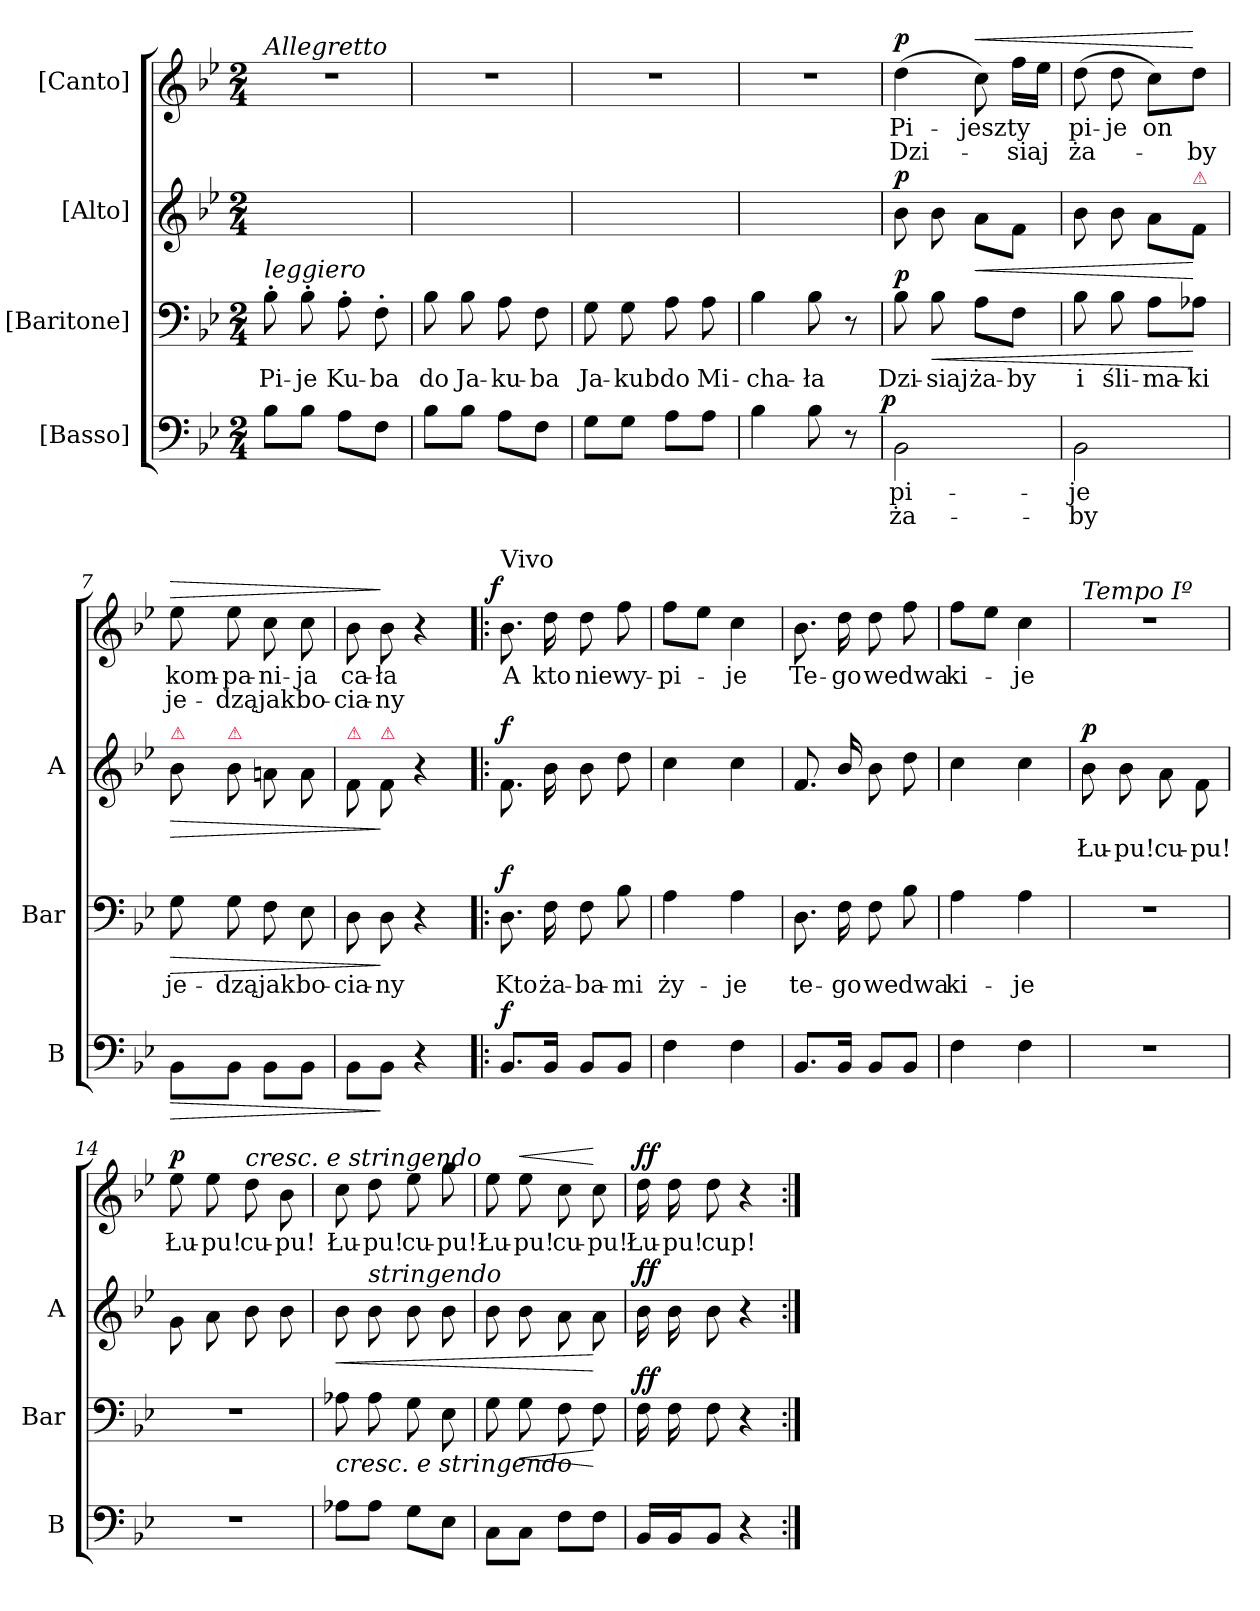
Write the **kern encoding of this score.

**kern	**text	**text	**dynam	**kern	**text	**dynam	**kern	**text	**dynam	**kern	**text	**text	**dynam
*part4	*part4	*part4	*part4	*part3	*part3	*part3	*part2	*part2	*part2	*part1	*part1	*part1	*part1
*staff4	*staff4	*staff4	*staff4	*staff3	*staff3	*staff3	*staff2	*staff2	*staff2	*staff1	*staff1	*staff1	*staff1
*I"[Basso]	*	*	*	*I"[Baritone]	*	*	*I"[Alto]	*	*	*I"[Canto]	*	*	*
*I'B	*	*	*	*I'Bar	*	*	*I'A	*	*	*	*	*	*
*clefF4	*	*	*	*clefF4	*	*	*clefG2	*	*	*clefG2	*	*	*
*k[b-e-]	*	*	*	*k[b-e-]	*	*	*k[b-e-]	*	*	*k[b-e-]	*	*	*
*B-:	*	*	*	*B-:	*	*	*B-:	*	*	*B-:	*	*	*
*M2/4	*	*	*	*M2/4	*	*	*M2/4	*	*	*M2/4	*	*	*
=1	=1	=1	=1	=1	=1	=1	=1	=1	=1	=1	=1	=1	=1
!	!	!	!	!	!	!	!	!	!	!LO:TX:a:i:t=Allegretto	!	!	!
!	!	!	!	!LO:TX:a:i:t=leggiero	!	!	!	!	!	!	!	!	!
8B-\L	.	.	.	8B-'\	Pi-	.	2ryy	.	.	2r	.	.	.
8B-\J	.	.	.	8B-'\	-je	.	.	.	.	.	.	.	.
8A\L	.	.	.	8A'\	Ku-	.	.	.	.	.	.	.	.
8F\J	.	.	.	8F'\	-ba	.	.	.	.	.	.	.	.
=2	=2	=2	=2	=2	=2	=2	=2	=2	=2	=2	=2	=2	=2
8B-\L	.	.	.	8B-\	do	.	2ryy	.	.	2r	.	.	.
8B-\J	.	.	.	8B-\	Ja-	.	.	.	.	.	.	.	.
8A\L	.	.	.	8A\	-ku-	.	.	.	.	.	.	.	.
8F\J	.	.	.	8F\	-ba	.	.	.	.	.	.	.	.
=3	=3	=3	=3	=3	=3	=3	=3	=3	=3	=3	=3	=3	=3
8G\L	.	.	.	8G\	Ja-	.	2ryy	.	.	2r	.	.	.
8G\J	.	.	.	8G\	-kub	.	.	.	.	.	.	.	.
8A\L	.	.	.	8A\	do	.	.	.	.	.	.	.	.
8A\J	.	.	.	8A\	Mi-	.	.	.	.	.	.	.	.
=4	=4	=4	=4	=4	=4	=4	=4	=4	=4	=4	=4	=4	=4
4B-\	.	.	.	4B-\	-cha-	.	2ryy	.	.	2r	.	.	.
8B-\	.	.	.	8B-\	-ła	.	.	.	.	.	.	.	.
8r	.	.	.	8r	.	.	.	.	.	.	.	.	.
=5	=5	=5	=5	=5	=5	=5	=5	=5	=5	=5	=5	=5	=5
!	!	!	!LO:DY:b:rj	!	!	!LO:DY:b	!	!	!LO:DY:b	!	!	!	!LO:DY:a
2BB-\	pi-	ża-	p	8B-\	Dzi-	p	8b-\	.	p	(4dd\	Pi-	Dzi-	p
!	!	!	!	!	!	!LO:HP:b	!	!	!	!	!	!	!
.	.	.	.	8B-\	-siaj	<	8b-\	.	.	.	.	.	.
!	!	!	!	!	!	!	!	!	!LO:HP:b	!	!	!	!LO:HP:a
.	.	.	.	8A\L	ża-	.	8a\L	.	<	8cc\)	-jesz	.	<
.	.	.	.	8F\J	-by	.	8f\J	.	.	16ff\LL	ty	-siaj	.
.	.	.	.	.	.	.	.	.	.	16ee-\JJ	.	.	.
=6	=6	=6	=6	=6	=6	=6	=6	=6	=6	=6	=6	=6	=6
2BB-\	-je	-by	.	8B-\	i	.	8b-\	.	.	(8dd\	pi-	ża-	.
.	.	.	.	8B-\	śli-	.	8b-\	.	.	8dd\	-je	.	.
.	.	.	.	8A\L	-ma-	.	8a\L	.	.	8cc\L)	on	.	.
!	!	!	!	!	!	!	!LO:TX:a:color=crimson:t=⚠	!	!	!	!	!	!
.	.	.	.	8A-X\J	-ki	[	8f\J	.	[	8dd\J	.	-by	[
=7	=7	=7	=7	=7	=7	=7	=7	=7	=7	=7	=7	=7	=7
!	!	!	!	!	!	!	!LO:TX:a:color=crimson:t=⚠	!	!	!	!	!	!
!	!	!	!LO:HP:b	!	!	!LO:HP:b	!	!	!LO:HP:b	!	!	!	!LO:HP:a
8BB-\L	.	.	>	8G\	je-	>	8b-\	.	>	8ee-\	kom-	je-	>
!	!	!	!	!	!	!	!LO:TX:a:color=crimson:t=⚠	!	!	!	!	!	!
8BB-\J	.	.	.	8G\	-dzą	.	8b-\	.	.	8ee-\	-pa-	-dzą	.
8BB-\L	.	.	.	8F\	jak	.	8an\	.	.	8cc\	-ni-	jak	.
8BB-\J	.	.	.	8E-\	bo-	.	8a\	.	.	8cc\	-ja	bo-	.
=8	=8	=8	=8	=8	=8	=8	=8	=8	=8	=8	=8	=8	=8
!	!	!	!	!	!	!	!LO:TX:a:color=crimson:t=⚠	!	!	!	!	!	!
8BB-\L	.	.	.	8D\	-cia-	.	8f\	.	.	8b-\	ca-	-cia-	.
!	!	!	!	!	!	!	!LO:TX:a:color=crimson:t=⚠	!	!	!	!	!	!
8BB-\J	.	.	]	8D\	-ny	]	8f\	.	]	8b-\	-ła	-ny	]
4r	.	.	.	4r	.	.	4r	.	.	4r	.	.	.
=9!|:	=9!|:	=9!|:	=9!|:	=9!|:	=9!|:	=9!|:	=9!|:	=9!|:	=9!|:	=9!|:	=9!|:	=9!|:	=9!|:
!	!	!	!	!	!	!	!	!	!	!LO:TX:a:t=Vivo	!	!	!
!	!	!	!LO:DY:b	!	!	!LO:DY:a	!	!	!LO:DY:b	!	!	!	!LO:DY:a:rj
8.BB-/L	.	.	f	8.D\	Kto	f	8.f\	.	f	8.b-\	A	.	f
16BB-/Jk	.	.	.	16F\	ża-	.	16b-\	.	.	16dd\	kto	.	.
8BB-/L	.	.	.	8F\	-ba-	.	8b-\	.	.	8dd\	nie	.	.
8BB-/J	.	.	.	8B-\	-mi	.	8dd\	.	.	8ff\	wy-	.	.
=10	=10	=10	=10	=10	=10	=10	=10	=10	=10	=10	=10	=10	=10
4F\	.	.	.	4A\	ży-	.	4cc\	.	.	8ff\L	-pi-	.	.
.	.	.	.	.	.	.	.	.	.	8ee-\J	.	.	.
4F\	.	.	.	4A\	-je	.	4cc\	.	.	4cc\	-je	.	.
=11	=11	=11	=11	=11	=11	=11	=11	=11	=11	=11	=11	=11	=11
8.BB-/L	.	.	.	8.D\	te-	.	8.f/	.	.	8.b-\	Te-	.	.
16BB-/Jk	.	.	.	16F\	-go	.	16b-/	.	.	16dd\	-go	.	.
8BB-/L	.	.	.	8F\	we	.	8b-\	.	.	8dd\	we	.	.
8BB-/J	.	.	.	8B-\	dwa	.	8dd\	.	.	8ff\	dwa	.	.
=12	=12	=12	=12	=12	=12	=12	=12	=12	=12	=12	=12	=12	=12
4F\	.	.	.	4A\	ki-	.	4cc\	.	.	8ff\L	ki-	.	.
.	.	.	.	.	.	.	.	.	.	8ee-\J	.	.	.
4F\	.	.	.	4A\	-je	.	4cc\	.	.	4cc\	-je	.	.
=13	=13	=13	=13	=13	=13	=13	=13	=13	=13	=13	=13	=13	=13
!	!	!	!	!	!	!	!	!	!	!LO:TX:a:i:t=Tempo Iº	!	!	!
!	!	!	!	!	!	!	!	!	!LO:DY:a	!	!	!	!
2r	.	.	.	2r	.	.	8b-\	Łu-	p	2r	.	.	.
.	.	.	.	.	.	.	8b-\	-pu!	.	.	.	.	.
.	.	.	.	.	.	.	8a\	cu-	.	.	.	.	.
.	.	.	.	.	.	.	8f\	-pu!	.	.	.	.	.
=14	=14	=14	=14	=14	=14	=14	=14	=14	=14	=14	=14	=14	=14
!	!	!	!	!	!	!	!	!	!	!	!	!	!LO:DY:a
2r	.	.	.	2r	.	.	8g\	.	.	8ee-\	Łu-	.	p
.	.	.	.	.	.	.	8a\	.	.	8ee-\	-pu!	.	.
!	!	!	!	!	!	!	!	!	!	!LO:TX:a:i:t=cresc. e stringendo	!	!	!
.	.	.	.	.	.	.	8b-\	.	.	8dd\	cu-	.	.
.	.	.	.	.	.	.	8b-\	.	.	8b-\	-pu!	.	.
=15	=15	=15	=15	=15	=15	=15	=15	=15	=15	=15	=15	=15	=15
!	!	!	!	!LO:TX:b:i:t=cresc. e stringendo	!	!	!	!	!	!	!	!	!
!	!	!	!	!	!	!	!	!	!LO:HP:b	!	!	!	!
8A-X\L	.	.	.	8A-X\	.	.	8b-\	.	<	8cc\	Łu-	.	.
!	!	!	!	!	!	!	!LO:TX:a:i:t=stringendo	!	!	!	!	!	!
8A-\J	.	.	.	8A-\	.	.	8b-\	.	.	8dd\	-pu!	.	.
8G\L	.	.	.	8G\	.	.	8b-\	.	.	8ee-\	cu-	.	.
8E-\J	.	.	.	8E-\	.	.	8b-\	.	.	8gg\	-pu!	.	.
=16	=16	=16	=16	=16	=16	=16	=16	=16	=16	=16	=16	=16	=16
8C\L	.	.	.	8G\	.	.	8b-\	.	.	8ee-\	Łu-	.	.
!	!	!	!	!	!	!LO:HP:b	!	!	!	!	!	!	!LO:HP:a
8C\J	.	.	.	8G\	.	<	8b-\	.	.	8ee-\	-pu!	.	<
8F\L	.	.	.	8F\	.	.	8a\	.	.	8cc\	cu-	.	.
8F\J	.	.	.	8F\	.	[	8a\	.	[	8cc\	-pu!	.	[
=17	=17	=17	=17	=17	=17	=17	=17	=17	=17	=17	=17	=17	=17
!	!	!	!	!	!	!LO:DY:b	!	!	!LO:DY:a	!	!	!	!LO:DY:a
16BB-/LL	.	.	.	16F\	.	ff	16b-\	.	ff	16dd\	Łu-	.	ff
16BB-/J	.	.	.	16F\	.	.	16b-\	.	.	16dd\	-pu!	.	.
8BB-/J	.	.	.	8F\	.	.	8b-\	.	.	8dd\	cup!	.	.
4r	.	.	.	4r	.	.	4r	.	.	4r	.	.	.
=:|!	=:|!	=:|!	=:|!	=:|!	=:|!	=:|!	=:|!	=:|!	=:|!	=:|!	=:|!	=:|!	=:|!
*-	*-	*-	*-	*-	*-	*-	*-	*-	*-	*-	*-	*-	*-
